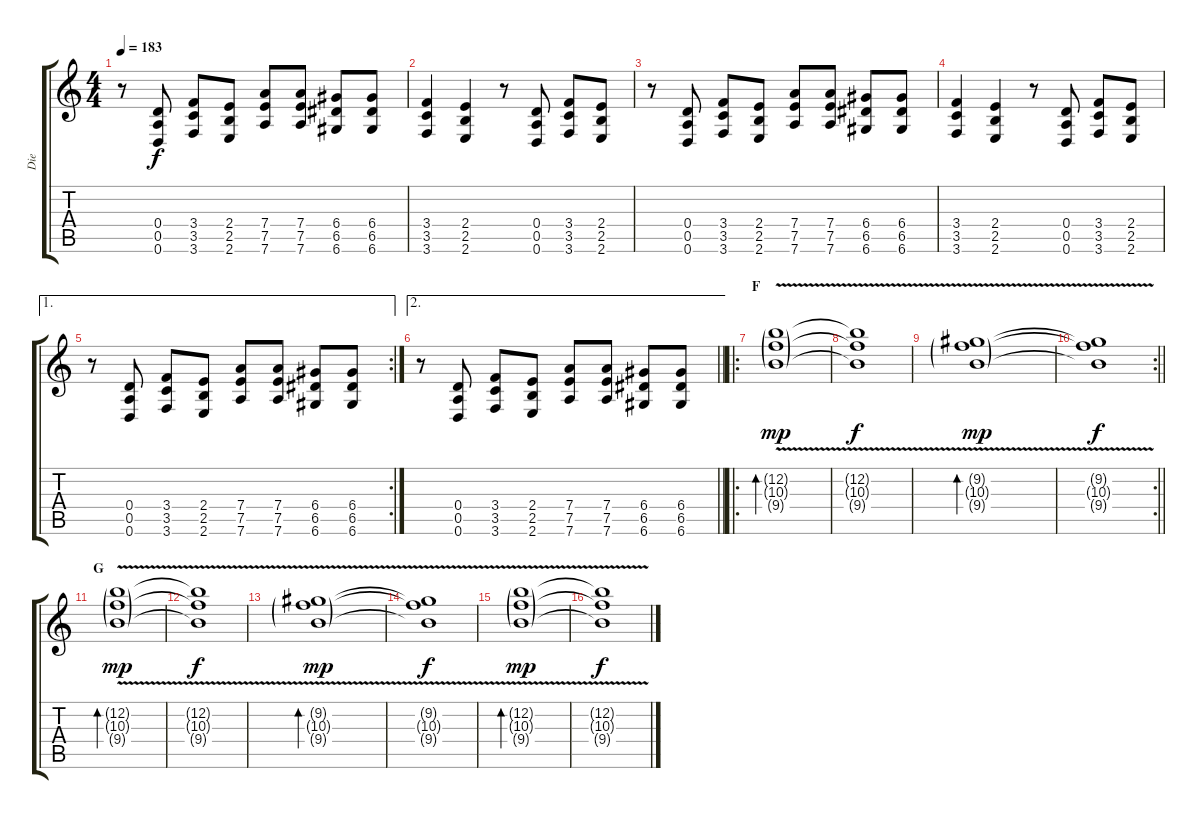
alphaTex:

\track ("Die" "Die") {instrument electricguitarclean}
\staff {score tabs}
\tuning (E4 B3 G3 D3 A2 D2) {hide}
\ts (4 4)
\tempo 183
\clef g2
\ks c
r.8{dy f} (0.4 0.5 0.6).8 (3.4 3.5 3.6).8 (2.4 2.5 2.6).8 (7.4 7.5 7.6).8 (7.4 7.5 7.6).8 (6.4 6.5 6.6).8 (6.4 6.5 6.6).8 |
(3.4 3.5 3.6).4 (2.4 2.5 2.6).4 r.8 (0.4 0.5 0.6).8 (3.4 3.5 3.6).8 (2.4 2.5 2.6).8 |
r.8 (0.4 0.5 0.6).8 (3.4 3.5 3.6).8 (2.4 2.5 2.6).8 (7.4 7.5 7.6).8 (7.4 7.5 7.6).8 (6.4 6.5 6.6).8 (6.4 6.5 6.6).8 |
(3.4 3.5 3.6).4 (2.4 2.5 2.6).4 r.8 (0.4 0.5 0.6).8 (3.4 3.5 3.6).8 (2.4 2.5 2.6).8 |
\ae 1
\rc 2
r.8 (0.4 0.5 0.6).8 (3.4 3.5 3.6).8 (2.4 2.5 2.6).8 (7.4 7.5 7.6).8 (7.4 7.5 7.6).8 (6.4 6.5 6.6).8 (6.4 6.5 6.6).8 |
\ae 2
\barLineRight lightlight
r.8 (0.4 0.5 0.6).8 (3.4 3.5 3.6).8 (2.4 2.5 2.6).8 (7.4 7.5 7.6).8 (7.4 7.5 7.6).8 (6.4 6.5 6.6).8 (6.4 6.5 6.6).8 |
\ro
\section ("" "F")
(12.2{v g} 10.3{g} 9.4{g}).1{bd 480 dy mp volume 13 instrument electricguitarclean} |
(12.2{t} 10.3{t} 9.4{t}).1{dy f} |
(9.2{g} 10.3{v g} 9.4{g}).1{bd 480 dy mp} |
\rc 2
\barLineRight lightlight
(9.2{t} 10.3{t} 9.4{t}).1{dy f} |
\section ("" "G")
(12.2{v g} 10.3{g} 9.4{g}).1{bd 480 dy mp} |
(12.2{t} 10.3{t} 9.4{t}).1{dy f} |
(9.2{g} 10.3{v g} 9.4{g}).1{bd 480 dy mp} |
(9.2{t} 10.3{t} 9.4{t}).1{dy f} |
(12.2{v g} 10.3{g} 9.4{g}).1{bd 480 dy mp} |
(12.2{t} 10.3{t} 9.4{t}).1{dy f}
